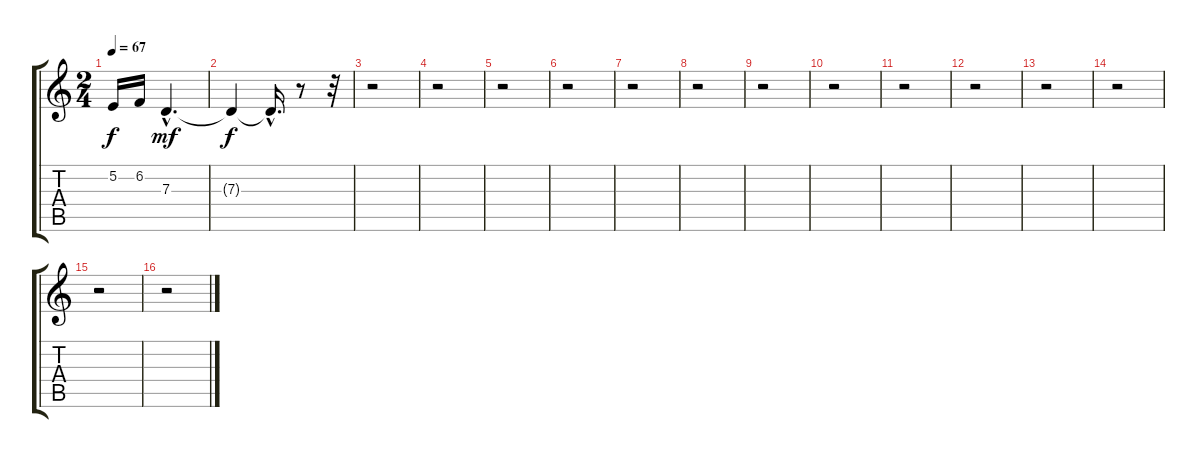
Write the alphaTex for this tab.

\track "" {instrument accordion}
\staff {score tabs}
\tuning (E4 B3 G3 D3 A2 E2) {hide}
\ts (2 4)
\tempo 67
\clef g2
\ks c
5.2.16{dy f} 6.2.16 7.3{hac}.4{d dy mf} |
7.3{t}.4{dy f} 7.3{hac t}.16{d} r.8 r.32 |
r.2 |
r.2 |
r.2 |
r.2 |
r.2 |
r.2 |
r.2 |
r.2 |
r.2 |
r.2 |
r.2 |
r.2 |
r.2 |
r.2
